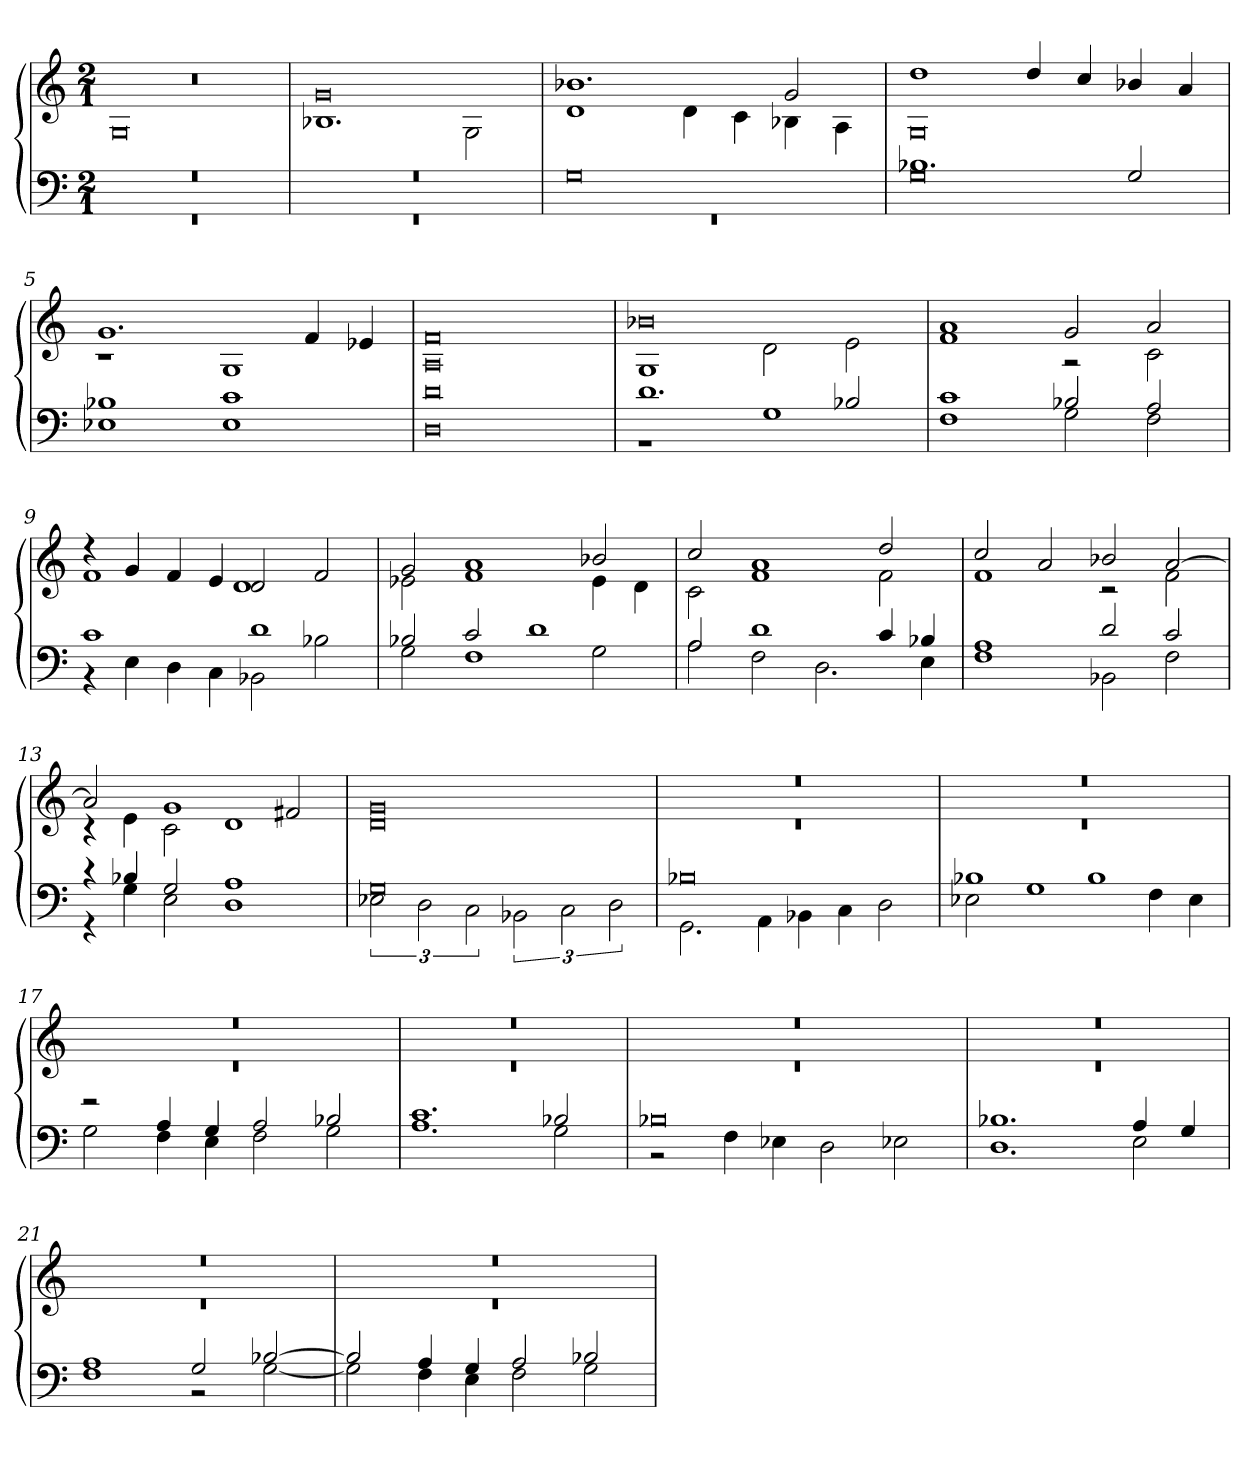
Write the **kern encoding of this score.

**kern	**kern
*part1	*part1
*staff2	*staff1
*clefF4	*clefG2
*k[]	*k[]
*M2/1	*M2/1
=1	=1
*^	*^
0r	0rGG	0r	0G
=2	=2	=2	=2
0r	0rGG	0g	1.B-X
.	.	.	2G
=3	=3	=3	=3
0G	0rGG	1.b-X	1d
.	.	.	4d
.	.	.	4c
.	.	2g	4B-X
.	.	.	4A
=4	=4	=4	=4
1.B-X	0G	1dd	0G
.	.	4dd	.
.	.	4cc	.
2G	.	4b-X	.
.	.	4a	.
=5	=5	=5	=5
1B-X	1E-X	1.g	1rc
1c	1E-	.	1G
.	.	4f	.
.	.	4e-X	.
=6	=6	=6	=6
0d	0D	0f	0A
=7	=7	=7	=7
1.d	1r	0b-X	1G
.	1G	.	2d
2B-X	.	.	2e
=8	=8	=8	=8
1c	1F	1a	1f
2B-X	2G	2g	2rA
2A	2F	2a	2c
=9	=9	=9	=9
1c	4r	4rdd	1f
.	4E	4g	.
.	4D	4f	.
.	4C	4e	.
1d	2BB-X	2d	1d
.	2B-X	2f	.
=10	=10	=10	=10
2B-X	2G	2g	2e-X
2c	1F	1a	1f
1d	.	.	.
.	2G	2b-X	4e-
.	.	.	4d
=11	=11	=11	=11
2A	2A	2cc	2c
1d	2F	1a	1f
.	2.D	.	.
4c	.	2dd	2f
4B-X	4E	.	.
=12	=12	=12	=12
1A	1F	2cc	1f
.	.	2a	.
2d	2BB-X	2b-X	2rc
2c	2F	[2a	2f
=13	=13	=13	=13
4rc	4r	2a]	4rc
4B-X	4G	.	4e
2G	2E	1g	2c
1A	1D	.	1d
.	.	2f#X	.
=14	=14	=14	=14
0G	3E-X	0g	0d
.	3D	.	.
.	3C	.	.
.	3BB-X	.	.
.	3C	.	.
.	3D	.	.
=15	=15	=15	=15
0B-X	2.GG	0r	0re
.	4AA	.	.
.	4BB-X	.	.
.	4C	.	.
.	2D	.	.
=16	=16	=16	=16
1B-X	2E-X	0r	0re
.	1G	.	.
1B-	.	.	.
.	4F	.	.
.	4E-	.	.
=17	=17	=17	=17
2re	2G	0r	0re
4A	4F	.	.
4G	4E	.	.
2A	2F	.	.
2B-X	2G	.	.
=18	=18	=18	=18
1.c	1.A	0r	0re
2B-X	2G	.	.
=19	=19	=19	=19
0B-X	2r	0r	0re
.	4F	.	.
.	4E-X	.	.
.	2D	.	.
.	2E-X	.	.
=20	=20	=20	=20
1.B-X	1.D	0r	0re
4A	2E	.	.
4G	.	.	.
=21	=21	=21	=21
1A	1F	0r	0re
2G	2rBB	.	.
[2B-X	[2G	.	.
=22	=22	=22	=22
2B-]	2G]	0r	0re
4A	4F	.	.
4G	4E	.	.
2A	2F	.	.
2B-X	2G	.	.
*v	*v	*	*
*	*v	*v
=	=
*-	*-
